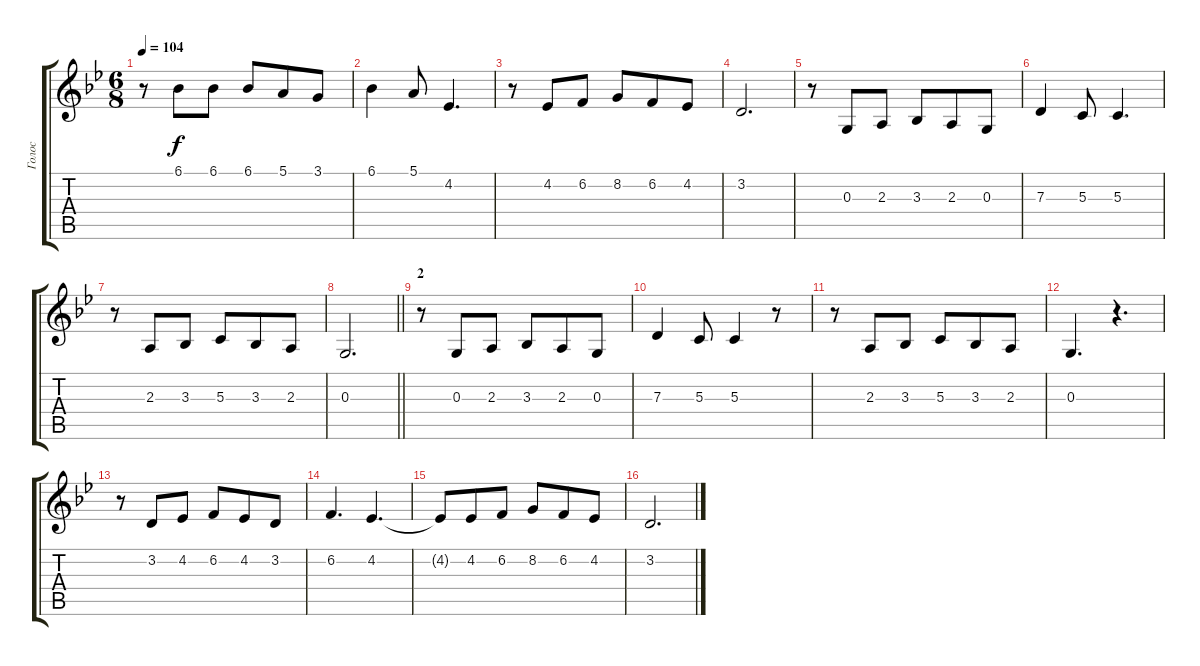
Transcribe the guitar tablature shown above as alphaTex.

\track ("Голос" "Голос") {instrument synthvoice}
\staff {score tabs}
\tuning (E4 B3 G3 D3 A2 E2) {hide}
\ts (6 8)
\tempo 104
\clef g2
\ks gminor
r.8{dy f} 6.1.8 6.1.8 6.1.8 5.1.8 3.1.8 |
6.1.4 5.1.8 4.2.4{d} |
r.8 4.2.8 6.2.8 8.2.8 6.2.8 4.2.8 |
3.2.2{d} |
r.8 0.3.8 2.3.8 3.3.8 2.3.8 0.3.8 |
7.3.4 5.3.8 5.3.4{d} |
r.8 2.3.8 3.3.8 5.3.8 3.3.8 2.3.8 |
\barLineRight lightlight
0.3.2{d} |
\section ("" "2")
r.8 0.3.8 2.3.8 3.3.8 2.3.8 0.3.8 |
7.3.4 5.3.8 5.3.4 r.8 |
r.8 2.3.8 3.3.8 5.3.8 3.3.8 2.3.8 |
0.3.4{d} r.4{d} |
r.8 3.2.8 4.2.8 6.2.8 4.2.8 3.2.8 |
6.2.4{d} 4.2.4{d} |
4.2{t}.8 4.2.8 6.2.8 8.2.8 6.2.8 4.2.8 |
3.2.2{d}
